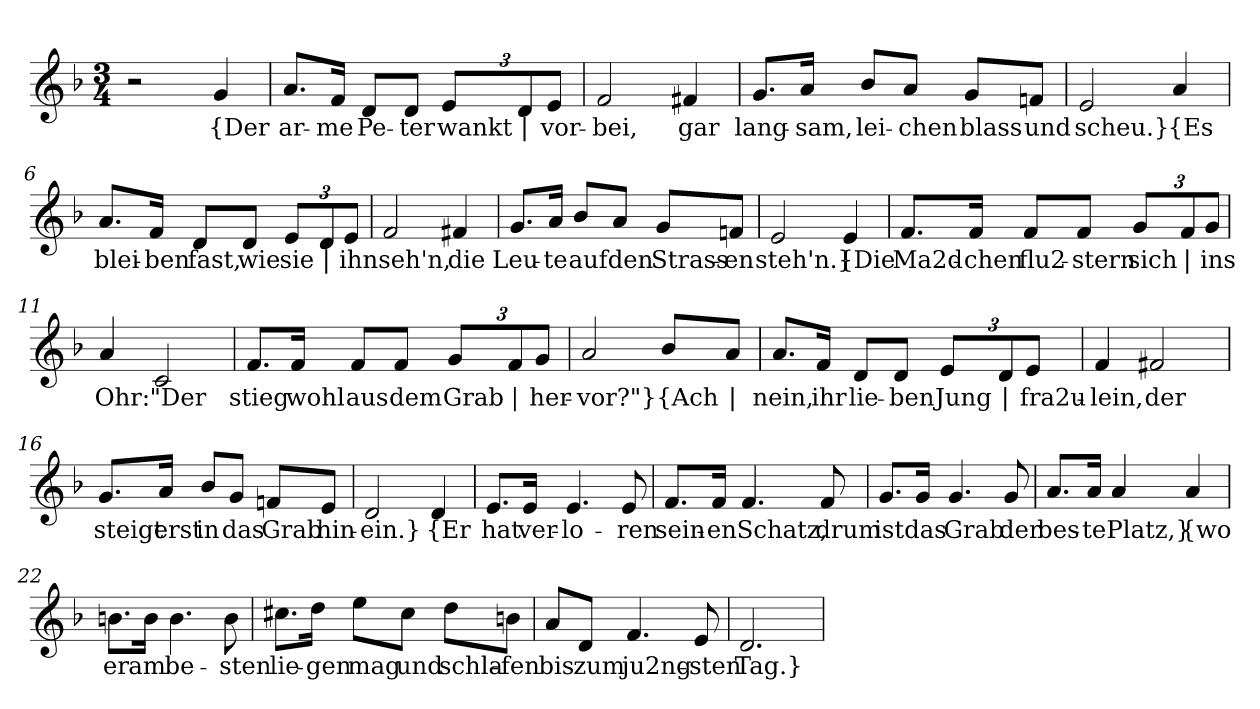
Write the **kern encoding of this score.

**kern	**text
*part1	*part1
*staff1	*staff1
*clefG2	*
*k[b-]	*
*M3/4	*
=1	=1
2r	.
!	!LO:LY:b
4g/	{Der
=2	=2
!	!LO:LY:b
8.a/L	ar-
!	!LO:LY:b
16f/Jk	-me
!	!LO:LY:b
8d/L	Pe-
!	!LO:LY:b
8d/J	-ter
*Xbrackettup	*
!	!LO:LY:b
12e/L	wankt
!	!LO:LY:b
12d/	|
!	!LO:LY:b
12e/J	vor-
=3	=3
!	!LO:LY:b
2f/	-bei,
!	!LO:LY:b
4f#X/	gar
=4	=4
!	!LO:LY:b
8.g/L	lang-
!	!LO:LY:b
16a/Jk	-sam,
!	!LO:LY:b
8b-/L	lei-
!	!LO:LY:b
8a/J	-chen
!	!LO:LY:b
8g/L	blass
!	!LO:LY:b
8fn/J	und
=5	=5
!	!LO:LY:b
2e/	scheu.}
!	!LO:LY:b
4a/	{Es
!!LO:LB:g=z
=6	=6
!	!LO:LY:b
8.a/L	blei-
!	!LO:LY:b
16f/Jk	-ben
!	!LO:LY:b
8d/L	fast,
!	!LO:LY:b
8d/J	wie
!	!LO:LY:b
12e/L	sie
!	!LO:LY:b
12d/	|
!	!LO:LY:b
12e/J	ihn
=7	=7
!	!LO:LY:b
2f/	seh'n,
!	!LO:LY:b
4f#X/	die
=8	=8
!	!LO:LY:b
8.g/L	Leu-
!	!LO:LY:b
16a/Jk	-te
!	!LO:LY:b
8b-/L	auf
!	!LO:LY:b
8a/J	den
!	!LO:LY:b
8g/L	Strass-
!	!LO:LY:b
8fn/J	-en
=9	=9
!	!LO:LY:b
2e/	steh'n.}
!	!LO:LY:b
4e/	{Die
!!LO:LB:g=z
=10	=10
!	!LO:LY:b
8.f/L	Ma2d-
!	!LO:LY:b
16f/Jk	-chen
!	!LO:LY:b
8f/L	flu2-
!	!LO:LY:b
8f/J	-stern
!	!LO:LY:b
12g/L	sich
!	!LO:LY:b
12f/	|
!	!LO:LY:b
12g/J	ins
=11	=11
!	!LO:LY:b
4a/	Ohr:
!	!LO:LY:b
2c/	"Der
=12	=12
!	!LO:LY:b
8.f/L	stieg
!	!LO:LY:b
16f/Jk	wohl
!	!LO:LY:b
8f/L	aus
!	!LO:LY:b
8f/J	dem
!	!LO:LY:b
12g/L	Grab
!	!LO:LY:b
12f/	|
!	!LO:LY:b
12g/J	her-
=13	=13
!	!LO:LY:b
2a/	-vor?"}
!	!LO:LY:b
8b-/L	{Ach
!	!LO:LY:b
8a/J	|
!!LO:LB:g=z
=14	=14
!	!LO:LY:b
8.a/L	nein,
!	!LO:LY:b
16f/Jk	ihr
!	!LO:LY:b
8d/L	lie-
!	!LO:LY:b
8d/J	-ben
!	!LO:LY:b
12e/L	Jung
!	!LO:LY:b
12d/	|
!	!LO:LY:b
12e/J	fra2u-
=15	=15
!	!LO:LY:b
4f/	-lein,
!	!LO:LY:b
2f#X/	der
=16	=16
!	!LO:LY:b
8.g/L	steigt
!	!LO:LY:b
16a/Jk	erst
!	!LO:LY:b
8b-/L	in
!	!LO:LY:b
8g/J	das
!	!LO:LY:b
8fn/L	Grab
!	!LO:LY:b
8e/J	hin-
=17	=17
!	!LO:LY:b
2d/	-ein.}
!	!LO:LY:b
4d/	{Er
=18	=18
!	!LO:LY:b
8.e/L	hat
!	!LO:LY:b
16e/Jk	ver-
!	!LO:LY:b
4.e/	-lo-
!	!LO:LY:b
8e/	-ren
!!LO:LB:g=z
=19	=19
!	!LO:LY:b
8.f/L	sein-
!	!LO:LY:b
16f/Jk	-en
!	!LO:LY:b
4.f/	Schatz,
!	!LO:LY:b
8f/	drum
=20	=20
!	!LO:LY:b
8.g/L	ist
!	!LO:LY:b
16g/Jk	das
!	!LO:LY:b
4.g/	Grab
!	!LO:LY:b
8g/	der
=21	=21
!	!LO:LY:b
8.a/L	bes-
!	!LO:LY:b
16a/Jk	-te
!	!LO:LY:b
4a/	Platz,}
!	!LO:LY:b
4a/	{wo
=22	=22
!	!LO:LY:b
8.bn\L	er
!	!LO:LY:b
16b\Jk	am
!	!LO:LY:b
4.b\	be-
!	!LO:LY:b
8b\	-sten
!!LO:LB:g=z
=23	=23
!	!LO:LY:b
8.cc#X\L	lie-
!	!LO:LY:b
16dd\Jk	-gen
!	!LO:LY:b
8ee\L	mag
!	!LO:LY:b
8cc#\J	und
!	!LO:LY:b
8dd\L	schla-
!	!LO:LY:b
8bn\J	-fen
=24	=24
!	!LO:LY:b
8a/L	bis
!	!LO:LY:b
8d/J	zum
!	!LO:LY:b
4.f/	ju2ng-
!	!LO:LY:b
8e/	-sten
=25	=25
!	!LO:LY:b
2.d/	Tag.}
=	=
*-	*-
